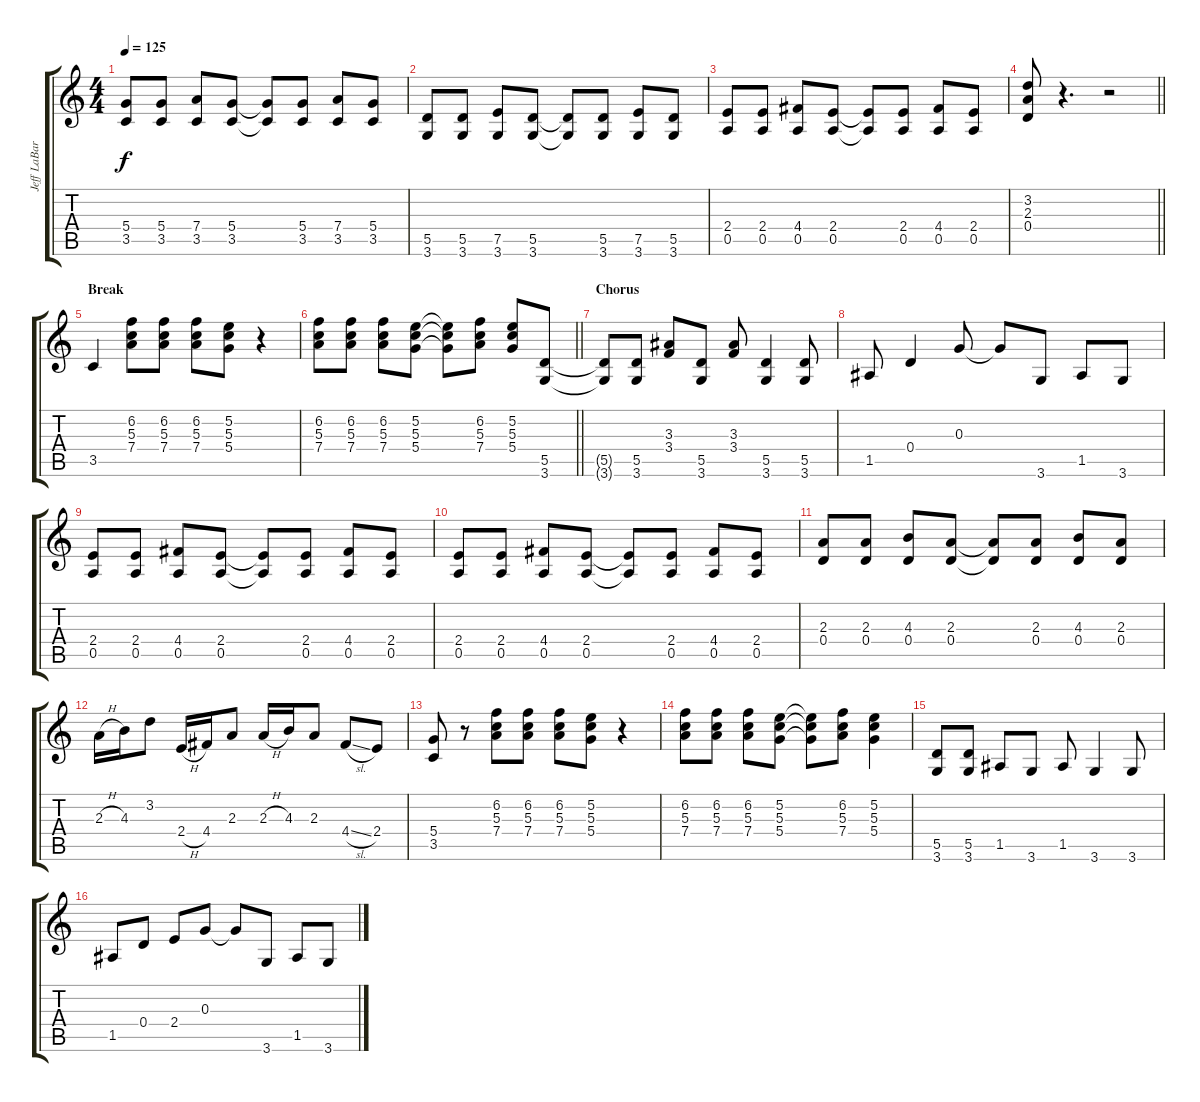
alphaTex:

\track ("Jeff LaBar- Rhytm Guitar" "Jeff LaBar") {instrument distortionguitar}
\staff {score tabs}
\tuning (E4 B3 G3 D3 A2 E2) {hide}
\ts (4 4)
\tempo 125
\clef g2
\ks c
(5.4 3.5).8{dy f} (5.4 3.5).8 (7.4 3.5).8 (5.4 3.5).8 (5.4{t} 3.5{t}).8 (5.4 3.5).8 (7.4 3.5).8 (5.4 3.5).8 |
(5.5 3.6).8 (5.5 3.6).8 (7.5 3.6).8 (5.5 3.6).8 (5.5{t} 3.6{t}).8 (5.5 3.6).8 (7.5 3.6).8 (5.5 3.6).8 |
(2.4 0.5).8 (2.4 0.5).8 (4.4 0.5).8 (2.4 0.5).8 (2.4{t} 0.5{t}).8 (2.4 0.5).8 (4.4 0.5).8 (2.4 0.5).8 |
\barLineRight lightlight
(3.2 2.3 0.4).8 r.4{d} r.2 |
\section ("" "Break")
3.5.4 (6.2 5.3 7.4).8 (6.2 5.3 7.4).8 (6.2 5.3 7.4).8 (5.2 5.3 5.4).8 r.4 |
\barLineRight lightlight
(6.2 5.3 7.4).8 (6.2 5.3 7.4).8 (6.2 5.3 7.4).8 (5.2 5.3 5.4).8 (5.2{t} 5.3{t} 5.4{t}).8 (6.2 5.3 7.4).8 (5.2 5.3 5.4).8 (5.5 3.6).8 |
\section ("" "Chorus")
(5.5{t} 3.6{t}).8 (5.5 3.6).8 (3.3 3.4).8 (5.5 3.6).8 (3.3 3.4).8 (5.5 3.6).4 (5.5 3.6).8 |
1.5.8 0.4.4 0.3.8 0.3{t}.8 3.6.8 1.5.8 3.6.8 |
(2.4 0.5).8 (2.4 0.5).8 (4.4 0.5).8 (2.4 0.5).8 (2.4{t} 0.5{t}).8 (2.4 0.5).8 (4.4 0.5).8 (2.4 0.5).8 |
(2.4 0.5).8 (2.4 0.5).8 (4.4 0.5).8 (2.4 0.5).8 (2.4{t} 0.5{t}).8 (2.4 0.5).8 (4.4 0.5).8 (2.4 0.5).8 |
(2.3 0.4).8 (2.3 0.4).8 (4.3 0.4).8 (2.3 0.4).8 (2.3{t} 0.4{t}).8 (2.3 0.4).8 (4.3 0.4).8 (2.3 0.4).8 |
2.3{h}.16 4.3.16 3.2.8 2.4{h}.16 4.4.16 2.3.8 2.3{h}.16 4.3.16 2.3.8 4.4{sl}.8 2.4.8 |
(5.4 3.5).8 r.8 (6.2 5.3 7.4).8 (6.2 5.3 7.4).8 (6.2 5.3 7.4).8 (5.2 5.3 5.4).8 r.4 |
(6.2 5.3 7.4).8 (6.2 5.3 7.4).8 (6.2 5.3 7.4).8 (5.2 5.3 5.4).8 (5.2{t} 5.3{t} 5.4{t}).8 (6.2 5.3 7.4).8 (5.2 5.3 5.4).4 |
(5.5 3.6).8 (5.5 3.6).8 1.5.8 3.6.8 1.5.8 3.6.4 3.6.8 |
1.5.8 0.4.8 2.4.8 0.3.8 0.3{t}.8 3.6.8 1.5.8 3.6.8
